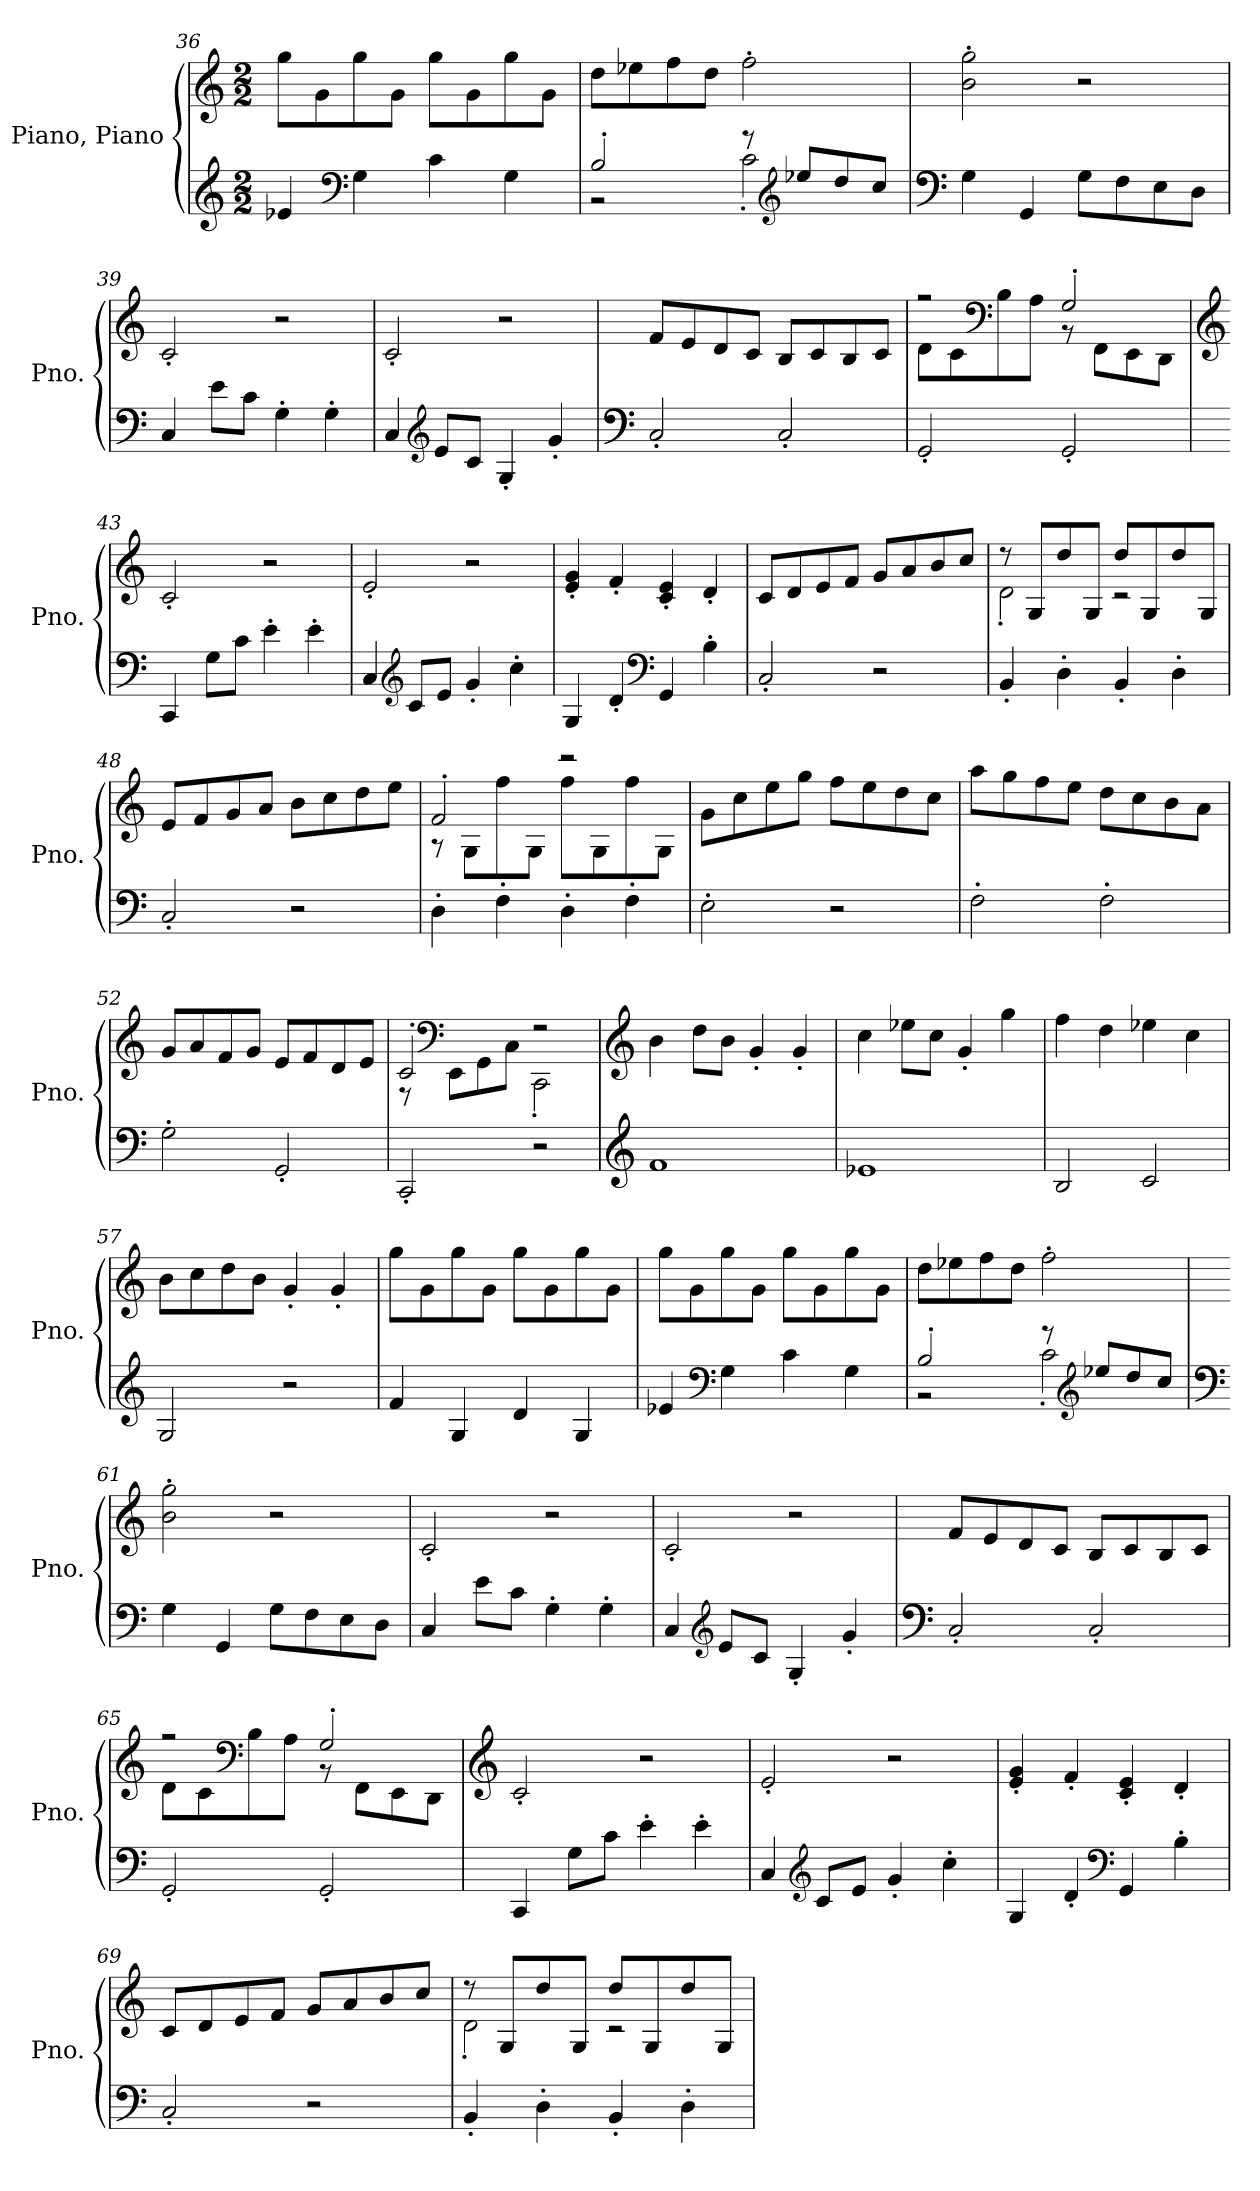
**kern	**kern
*part1	*part1
*staff2	*staff1
*I"Piano, Piano	*
*I'Pno.	*
!!LO:LB:g=z
*clefG2	*clefG2
*k[]	*k[]
*M2/2	*M2/2
=36	=36
4e-X/	8gg\L
.	8g\
*clefF4	*
4G\	8gg\
.	8g\J
4c\	8gg\L
.	8g\
4G\	8gg\
.	8g\J
=37	=37
*^	*
2B'/	2r	8dd\L
.	.	8ee-X\
.	.	8ff\
.	.	8dd\J
8r	2c'\	2ff'\
*clefG2	*	*
8ee-X/L	.	.
8dd/	.	.
8cc/J	.	.
*v	*v	*
=38	=38
*clefF4	*
4G\	2b\' 2gg\'
4GG/	.
8G\L	2r
8F\	.
8E\	.
8D\J	.
=39	=39
4C/	2c'/
8e\L	.
8c\J	.
4G'\	2r
4G'\	.
=40	=40
4C/	2c'/
*clefG2	*
8e/L	.
8c/J	.
4G'/	2r
4g'/	.
!!LO:LB:g=z
=41	=41
*clefF4	*
2C'/	8f/L
.	8e/
.	8d/
.	8c/J
2C'/	8B/L
.	8c/
.	8B/
.	8c/J
=42	=42
*	*^
2GG'/	2r	8d\L
.	.	8c\
*	*clefF4	*
.	.	8B\
.	.	8A\J
2GG'/	2G'/	8r
.	.	8FF\L
.	.	8EE\
.	.	8DD\J
*	*v	*v
=43	=43
*	*clefG2
4CC/	2c'/
8G\L	.
8c\J	.
4e'\	2r
4e'\	.
=44	=44
4C/	2e'/
*clefG2	*
8c/L	.
8e/J	.
4g'/	2r
4cc'\	.
=45	=45
4G/	4e/' 4g/'
4d'/	4f'/
*clefF4	*
4GG/	4c/' 4e/'
4B'\	4d'/
!!LO:LB:g=z
=46	=46
2C'/	8c/L
.	8d/
.	8e/
.	8f/J
2r	8g/L
.	8a/
.	8b/
.	8cc/J
=47	=47
*	*^
4BB'/	8r	2d'\
.	8G/L	.
4D'\	8dd/	.
.	8G/J	.
4BB'/	8dd/L	2r
.	8G/	.
4D'\	8dd/	.
.	8G/J	.
*	*v	*v
=48	=48
2C'/	8e/L
.	8f/
.	8g/
.	8a/J
2r	8b\L
.	8cc\
.	8dd\
.	8ee\J
=49	=49
*	*^
4D'\	2f'/	8r
.	.	8G\L
4F'\	.	8ff\
.	.	8G\J
4D'\	2r	8ff\L
.	.	8G\
4F'\	.	8ff\
.	.	8G\J
*	*v	*v
=50	=50
2E'\	8g\L
.	8cc\
.	8ee\
.	8gg\J
2r	8ff\L
.	8ee\
.	8dd\
.	8cc\J
!!LO:LB:g=z
=51	=51
2F'\	8aa\L
.	8gg\
.	8ff\
.	8ee\J
2F'\	8dd\L
.	8cc\
.	8b\
.	8a\J
=52	=52
2G'\	8g/L
.	8a/
.	8f/
.	8g/J
2GG'/	8e/L
.	8f/
.	8d/
.	8e/J
=53	=53
*	*^
2CC'/	2c'/	8r
*	*clefF4	*
.	.	8EE\L
.	.	8GG\
.	.	8C\J
2r	2r	2CC'\
*	*v	*v
=54	=54
*clefG2	*clefG2
1f	4b\
.	8dd\L
.	8b\J
.	4g'/
.	4g'/
=55	=55
1e-X	4cc\
.	8ee-X\L
.	8cc\J
.	4g'/
.	4gg\
=56	=56
2B/	4ff\
.	4dd\
2c/	4ee-X\
.	4cc\
!!LO:LB:g=z
=57	=57
2G/	8b\L
.	8cc\
.	8dd\
.	8b\J
2r	4g'/
.	4g'/
=58	=58
4f/	8gg\L
.	8g\
4G/	8gg\
.	8g\J
4d/	8gg\L
.	8g\
4G/	8gg\
.	8g\J
=59	=59
4e-X/	8gg\L
.	8g\
*clefF4	*
4G\	8gg\
.	8g\J
4c\	8gg\L
.	8g\
4G\	8gg\
.	8g\J
=60	=60
*^	*
2B'/	2r	8dd\L
.	.	8ee-X\
.	.	8ff\
.	.	8dd\J
8r	2c'\	2ff'\
*clefG2	*	*
8ee-X/L	.	.
8dd/	.	.
8cc/J	.	.
*v	*v	*
=61	=61
*clefF4	*
4G\	2b\' 2gg\'
4GG/	.
8G\L	2r
8F\	.
8E\	.
8D\J	.
!!LO:PB:g=z
=62	=62
4C/	2c'/
8e\L	.
8c\J	.
4G'\	2r
4G'\	.
=63	=63
4C/	2c'/
*clefG2	*
8e/L	.
8c/J	.
4G'/	2r
4g'/	.
=64	=64
*clefF4	*
2C'/	8f/L
.	8e/
.	8d/
.	8c/J
2C'/	8B/L
.	8c/
.	8B/
.	8c/J
=65	=65
*	*^
2GG'/	2r	8d\L
.	.	8c\
*	*clefF4	*
.	.	8B\
.	.	8A\J
2GG'/	2G'/	8r
.	.	8FF\L
.	.	8EE\
.	.	8DD\J
*	*v	*v
=66	=66
*	*clefG2
4CC/	2c'/
8G\L	.
8c\J	.
4e'\	2r
4e'\	.
!!LO:LB:g=z
=67	=67
4C/	2e'/
*clefG2	*
8c/L	.
8e/J	.
4g'/	2r
4cc'\	.
=68	=68
4G/	4e/' 4g/'
4d'/	4f'/
*clefF4	*
4GG/	4c/' 4e/'
4B'\	4d'/
=69	=69
2C'/	8c/L
.	8d/
.	8e/
.	8f/J
2r	8g/L
.	8a/
.	8b/
.	8cc/J
=70	=70
*	*^
4BB'/	8r	2d'\
.	8G/L	.
4D'\	8dd/	.
.	8G/J	.
4BB'/	8dd/L	2r
.	8G/	.
4D'\	8dd/	.
.	8G/J	.
*	*v	*v
=	=
*-	*-
